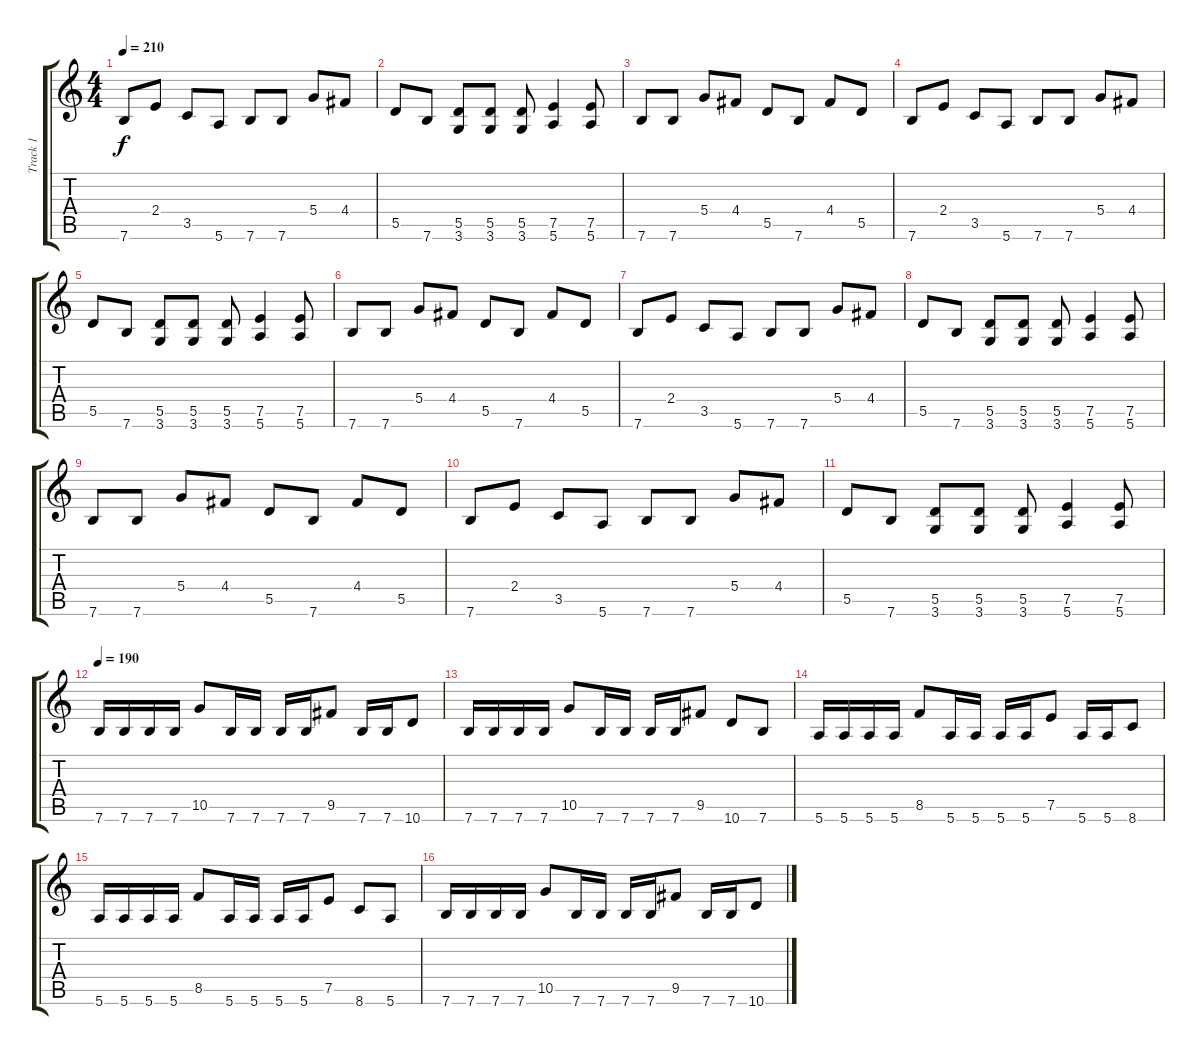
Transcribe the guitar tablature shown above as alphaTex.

\track ("Track 1" "Track 1") {instrument distortionguitar}
\staff {score tabs}
\tuning (E4 B3 G3 D3 A2 E2) {hide}
\ts (4 4)
\tempo 210
\clef g2
\ks c
7.6.8{dy f} 2.4.8 3.5.8 5.6.8 7.6.8 7.6.8 5.4.8 4.4.8 |
5.5.8 7.6.8 (5.5 3.6).8 (5.5 3.6).8 (5.5 3.6).8 (7.5 5.6).4 (7.5 5.6).8 |
7.6.8 7.6.8 5.4.8 4.4.8 5.5.8 7.6.8 4.4.8 5.5.8 |
7.6.8 2.4.8 3.5.8 5.6.8 7.6.8 7.6.8 5.4.8 4.4.8 |
5.5.8 7.6.8 (5.5 3.6).8 (5.5 3.6).8 (5.5 3.6).8 (7.5 5.6).4 (7.5 5.6).8 |
7.6.8 7.6.8 5.4.8 4.4.8 5.5.8 7.6.8 4.4.8 5.5.8 |
7.6.8 2.4.8 3.5.8 5.6.8 7.6.8 7.6.8 5.4.8 4.4.8 |
5.5.8 7.6.8 (5.5 3.6).8 (5.5 3.6).8 (5.5 3.6).8 (7.5 5.6).4 (7.5 5.6).8 |
7.6.8 7.6.8 5.4.8 4.4.8 5.5.8 7.6.8 4.4.8 5.5.8 |
7.6.8 2.4.8 3.5.8 5.6.8 7.6.8 7.6.8 5.4.8 4.4.8 |
5.5.8 7.6.8 (5.5 3.6).8 (5.5 3.6).8 (5.5 3.6).8 (7.5 5.6).4 (7.5 5.6).8 |
\tempo 190
7.6.16 7.6.16 7.6.16 7.6.16 10.5.8 7.6.16 7.6.16 7.6.16 7.6.16 9.5.8 7.6.16 7.6.16 10.6.8 |
7.6.16 7.6.16 7.6.16 7.6.16 10.5.8 7.6.16 7.6.16 7.6.16 7.6.16 9.5.8 10.6.8 7.6.8 |
5.6.16 5.6.16 5.6.16 5.6.16 8.5.8 5.6.16 5.6.16 5.6.16 5.6.16 7.5.8 5.6.16 5.6.16 8.6.8 |
5.6.16 5.6.16 5.6.16 5.6.16 8.5.8 5.6.16 5.6.16 5.6.16 5.6.16 7.5.8 8.6.8 5.6.8 |
7.6.16 7.6.16 7.6.16 7.6.16 10.5.8 7.6.16 7.6.16 7.6.16 7.6.16 9.5.8 7.6.16 7.6.16 10.6.8
